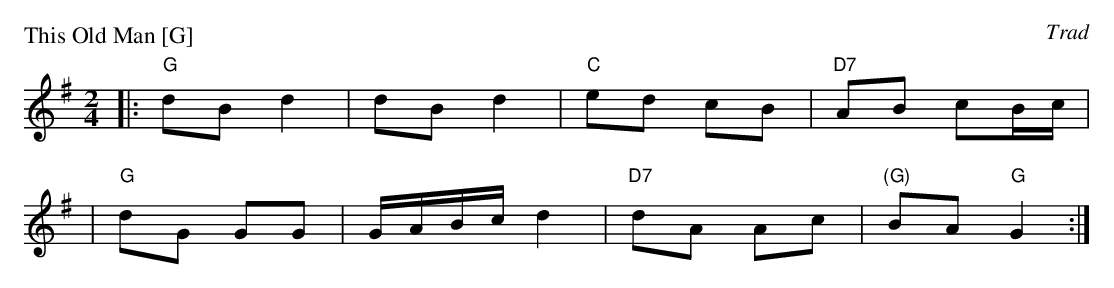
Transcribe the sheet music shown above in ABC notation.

X:1
P: This Old Man [G]
O: Trad
M: 2/4
L: 1/16
K: G
|: "G"d2B2 d4   | d2B2 d4 |  "C"e2d2 c2B2 |  "D7"A2B2    c2Bc |
|  "G"d2G2 G2G2 | GABc d4 | "D7"d2A2 A2c2 | "(G)"B2A2 "G"G4  :|
